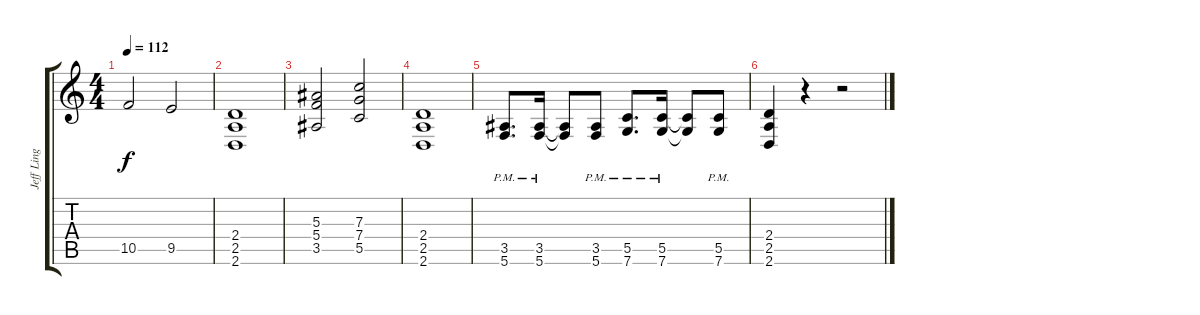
\track ("Jeff Ling" "Jeff Ling") {instrument overdrivenguitar}
\staff {score tabs}
\tuning (D4 A3 F3 C3 G2 C2) {hide}
\ts (4 4)
\tempo 112
\clef g2
\ks c
10.5.2{dy f} 9.5.2 |
(2.4 2.5 2.6).1 |
(5.3 5.4 3.5).2 (7.3 7.4 5.5).2 |
(2.4 2.5 2.6).1 |
(3.5{pm} 5.6{pm}).8{d} (3.5{pm} 5.6{pm}).16 (3.5{t} 5.6{t}).8 (3.5{pm} 5.6{pm}).8 (5.5{pm} 7.6{pm}).8{d} (5.5{pm} 7.6{pm}).16 (5.5{t} 7.6{t}).8 (5.5{pm} 7.6{pm}).8 |
(2.4 2.5 2.6).4 r.4 r.2
